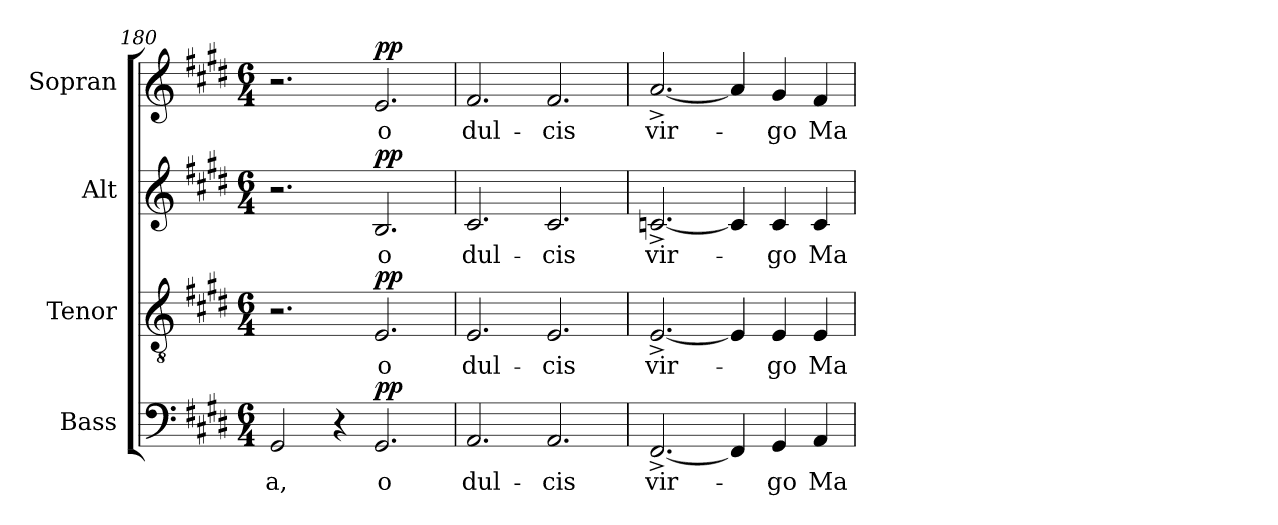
**kern	**text	**dynam	**kern	**text	**dynam	**kern	**text	**dynam	**kern	**text	**dynam
*part4	*part4	*part4	*part3	*part3	*part3	*part2	*part2	*part2	*part1	*part1	*part1
*staff4	*staff4	*staff4	*staff3	*staff3	*staff3	*staff2	*staff2	*staff2	*staff1	*staff1	*staff1
*I"Bass	*	*	*I"Tenor	*	*	*I"Alt	*	*	*I"Sopran	*	*
*I'B.	*	*	*I'T.	*	*	*I'A.	*	*	*I'S.	*	*
*clefF4	*	*	*clefGv2	*	*	*clefG2	*	*	*clefG2	*	*
*k[f#c#g#d#]	*	*	*k[f#c#g#d#]	*	*	*k[f#c#g#d#]	*	*	*k[f#c#g#d#]	*	*
*E:	*	*	*E:	*	*	*E:	*	*	*E:	*	*
*M6/4	*	*	*M6/4	*	*	*M6/4	*	*	*M6/4	*	*
=180	=180	=180	=180	=180	=180	=180	=180	=180	=180	=180	=180
!	!LO:LY:b	!	!	!	!	!	!	!	!	!	!
2GG#/	-a,	.	2.r	.	.	2.r	.	.	2.r	.	.
4r	.	.	.	.	.	.	.	.	.	.	.
!	!LO:LY:b	!LO:DY:a	!	!LO:LY:b	!LO:DY:a	!	!LO:LY:b	!LO:DY:a	!	!LO:LY:b	!LO:DY:a
2.GG#/	o	pp	2.E/	o	pp	2.B/	o	pp	2.e/	o	pp
=181	=181	=181	=181	=181	=181	=181	=181	=181	=181	=181	=181
!	!LO:LY:b	!	!	!LO:LY:b	!	!	!LO:LY:b	!	!	!LO:LY:b	!
2.AA/	dul-	.	2.E/	dul-	.	2.c#/	dul-	.	2.f#/	dul-	.
!	!LO:LY:b	!	!	!LO:LY:b	!	!	!LO:LY:b	!	!	!LO:LY:b	!
2.AA/	-cis	.	2.E/	-cis	.	2.c#/	-cis	.	2.f#/	-cis	.
=182	=182	=182	=182	=182	=182	=182	=182	=182	=182	=182	=182
!	!LO:LY:b	!	!	!LO:LY:b	!	!	!LO:LY:b	!	!	!LO:LY:b	!
[2.FF#^>/	vir-	.	[2.E^>/	vir-	.	[2.cn^>/	vir-	.	[2.a^>/	vir-	.
4FF#/]	.	.	4E/]	.	.	4c/]	.	.	4a/]	.	.
!	!LO:LY:b	!	!	!LO:LY:b	!	!	!LO:LY:b	!	!	!LO:LY:b	!
4GG#/	-go	.	4E/	-go	.	4c/	-go	.	4g#/	-go	.
!	!LO:LY:b	!	!	!LO:LY:b	!	!	!LO:LY:b	!	!	!LO:LY:b	!
4AA/	Ma-	.	4E/	Ma-	.	4c/	Ma-	.	4f#/	Ma-	.
=	=	=	=	=	=	=	=	=	=	=	=
*-	*-	*-	*-	*-	*-	*-	*-	*-	*-	*-	*-
